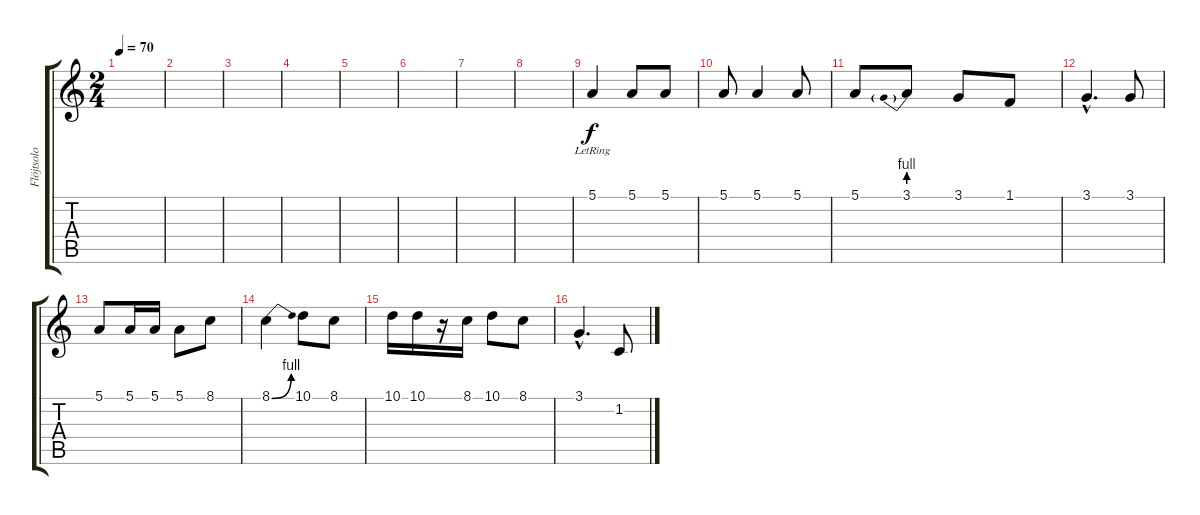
\track ("Flöjtsolo ala 70-tal" "Flöjtsolo ") {instrument flute}
\staff {score tabs}
\tuning (E4 B3 G3 D3 A2 E2) {hide}
\ts (2 4)
\tempo 70
\clef g2
\ks c
|
|
|
|
|
|
|
|
5.1{lr}.4 5.1.8 5.1.8 |
5.1.8 5.1.4 5.1.8 |
5.1.8 3.1{be (prebend 0 4 60 4)}.8 3.1.8 1.1.8 |
3.1{hac}.4{d} 3.1.8 |
5.1.8 5.1.16 5.1.16 5.1.8 8.1.8 |
8.1{be (bend 0 0 60 4)}.4 10.1.8 8.1.8 |
10.1.16 10.1.16 r.16 8.1.16 10.1.8 8.1.8 |
3.1{hac}.4{d} 1.2.8
